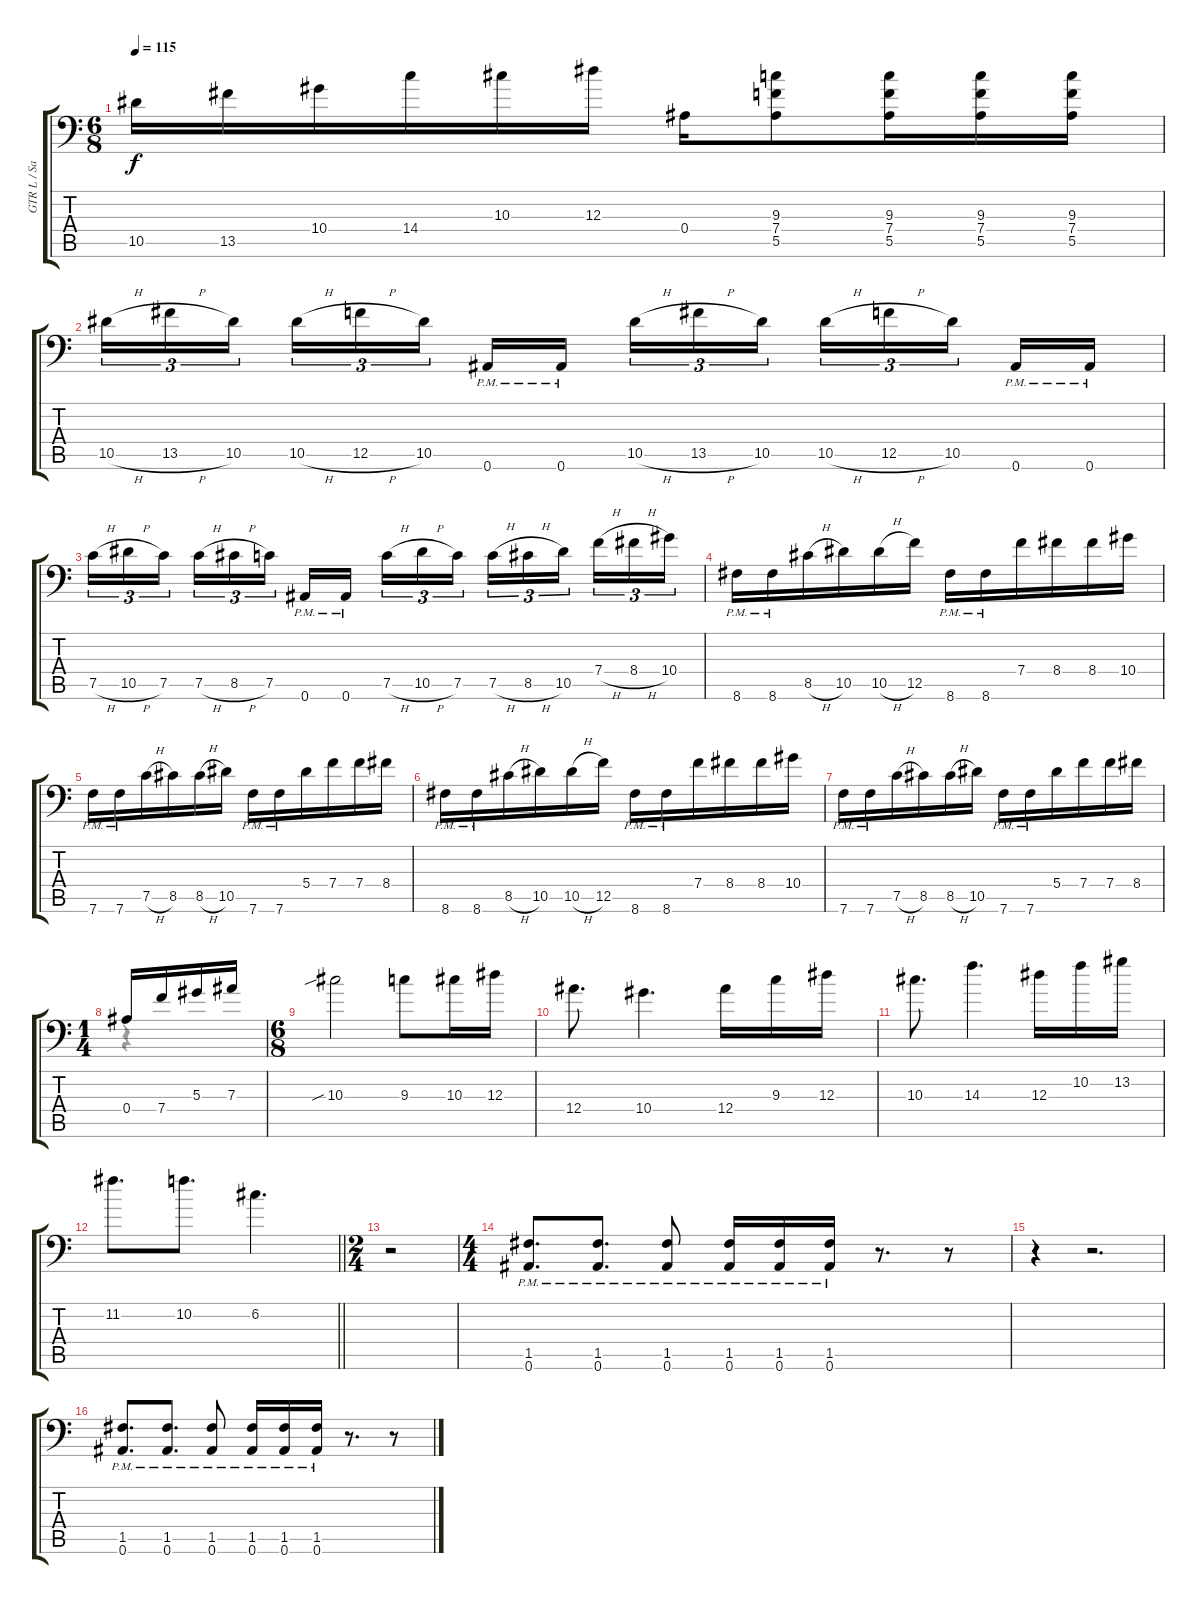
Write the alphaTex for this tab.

\track ("GTR L / Sanch" "GTR L / Sa") {instrument distortionguitar}
\staff {score tabs}
\tuning (C4 G3 Eb3 Bb2 F2 Bb1) {hide}
\voice
\ts (6 8)
\tempo 115
\clef f4
\ks c
10.5.16{dy f} 13.5.16 10.4.16 14.4.16 10.3.16 12.3.16 0.4.16 (9.3 7.4 5.5).8 (9.3 7.4 5.5).16 (9.3 7.4 5.5).16 (9.3 7.4 5.5).16 |
10.5{h}.16{tu (3 2)} 13.5{h}.16{tu (3 2)} 10.5.16{tu (3 2) beam splitsecondary} 10.5{h}.16{tu (3 2)} 12.5{h}.16{tu (3 2)} 10.5.16{tu (3 2) beam splitsecondary} 0.6{pm}.16 0.6{pm}.16 10.5{h}.16{tu (3 2)} 13.5{h}.16{tu (3 2)} 10.5.16{tu (3 2) beam splitsecondary} 10.5{h}.16{tu (3 2)} 12.5{h}.16{tu (3 2)} 10.5.16{tu (3 2) beam splitsecondary} 0.6{pm}.16 0.6{pm}.16 |
7.5{h}.16{tu (3 2)} 10.5{h}.16{tu (3 2)} 7.5.16{tu (3 2) beam splitsecondary} 7.5{h}.16{tu (3 2)} 8.5{h}.16{tu (3 2)} 7.5.16{tu (3 2) beam splitsecondary} 0.6{pm}.16 0.6{pm}.16 7.5{h}.16{tu (3 2)} 10.5{h}.16{tu (3 2)} 7.5.16{tu (3 2) beam splitsecondary} 7.5{h}.16{tu (3 2)} 8.5{h}.16{tu (3 2)} 10.5.16{tu (3 2) beam splitsecondary} 7.4{h}.16{tu (3 2)} 8.4{h}.16{tu (3 2)} 10.4.16{tu (3 2)} |
8.6{pm}.16 8.6{pm}.16 8.5{h}.16 10.5.16 10.5{h}.16 12.5.16 8.6{pm}.16 8.6{pm}.16 7.4.16 8.4.16 8.4.16 10.4.16 |
7.6{pm}.16 7.6{pm}.16 7.5{h}.16 8.5.16 8.5{h}.16 10.5.16 7.6{pm}.16 7.6{pm}.16 5.4.16 7.4.16 7.4.16 8.4.16 |
8.6{pm}.16 8.6{pm}.16 8.5{h}.16 10.5.16 10.5{h}.16 12.5.16 8.6{pm}.16 8.6{pm}.16 7.4.16 8.4.16 8.4.16 10.4.16 |
7.6{pm}.16 7.6{pm}.16 7.5{h}.16 8.5.16 8.5{h}.16 10.5.16 7.6{pm}.16 7.6{pm}.16 5.4.16 7.4.16 7.4.16 8.4.16 |
\ts (1 4)
0.4.16 7.4.16 5.3.16 7.3.16 |
\ts (6 8)
10.3{sib}.2 9.3.8 10.3.16 12.3.16 |
12.4.8{d} 10.4.4{d} 12.4.16 9.3.16 12.3.16 |
10.3.8{d} 14.3.4{d} 12.3.16 10.2.16 13.2.16 |
\barLineRight lightlight
11.2.8{d} 10.2.8{d} 6.2.4{d} |
\ts (2 4)
r.2 |
\ts (4 4)
(1.5{pm} 0.6{pm}).8{d} (1.5{pm} 0.6{pm}).8{d} (1.5{pm} 0.6{pm}).8 (1.5{pm} 0.6{pm}).16 (1.5{pm} 0.6{pm}).16 (1.5{pm} 0.6{pm}).16 r.8{d} r.8 |
r.4 r.2{d} |
(1.5{pm} 0.6{pm}).8{d} (1.5{pm} 0.6{pm}).8{d} (1.5{pm} 0.6{pm}).8 (1.5{pm} 0.6{pm}).16 (1.5{pm} 0.6{pm}).16 (1.5{pm} 0.6{pm}).16 r.8{d} r.8
\voice
\clef f4
\ottava regular
\simile none
\ks c
|
|
|
|
|
|
|
r.4 |
|
|
|
\barLineRight lightlight
|
|
|
|
